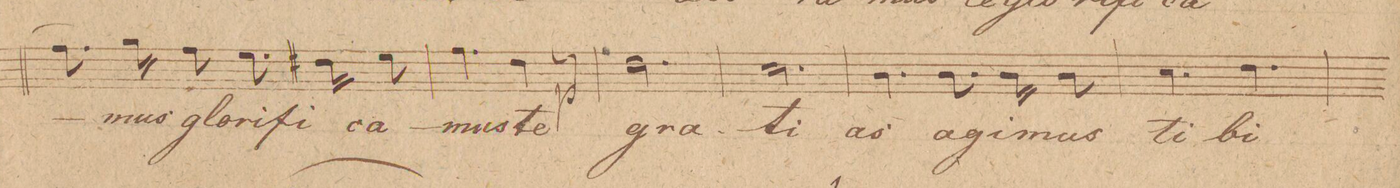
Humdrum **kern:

**kern	**text	**dynam
*I"Tenore 1mo	*	*
*clefC4	*	*
*k[]	*	*
*M6/8	*	*
8.e\)	.	.
16f\	-mus	.
8e\	glo-	.
8.d\	-ri-	.
16c#X\	-fi-	.
8d\	-ca-	.
=18	=18	=18
4.e\	-mus	.
4c\	te	.
8r	.	p
=19	=19	=19
*2\right	*	*
2.c\	gra-	.
=20	=20	=20
2.B\	-ti-	.
=21	=21	=21
4.A\	-as	.
8.A\	a-	.
16A\	-gi-	.
8A\	-mus	.
=22	=22	=22
4.B\	ti-	.
4.c\	-bi	.
=23	=23	=23
*-	*-	*-
